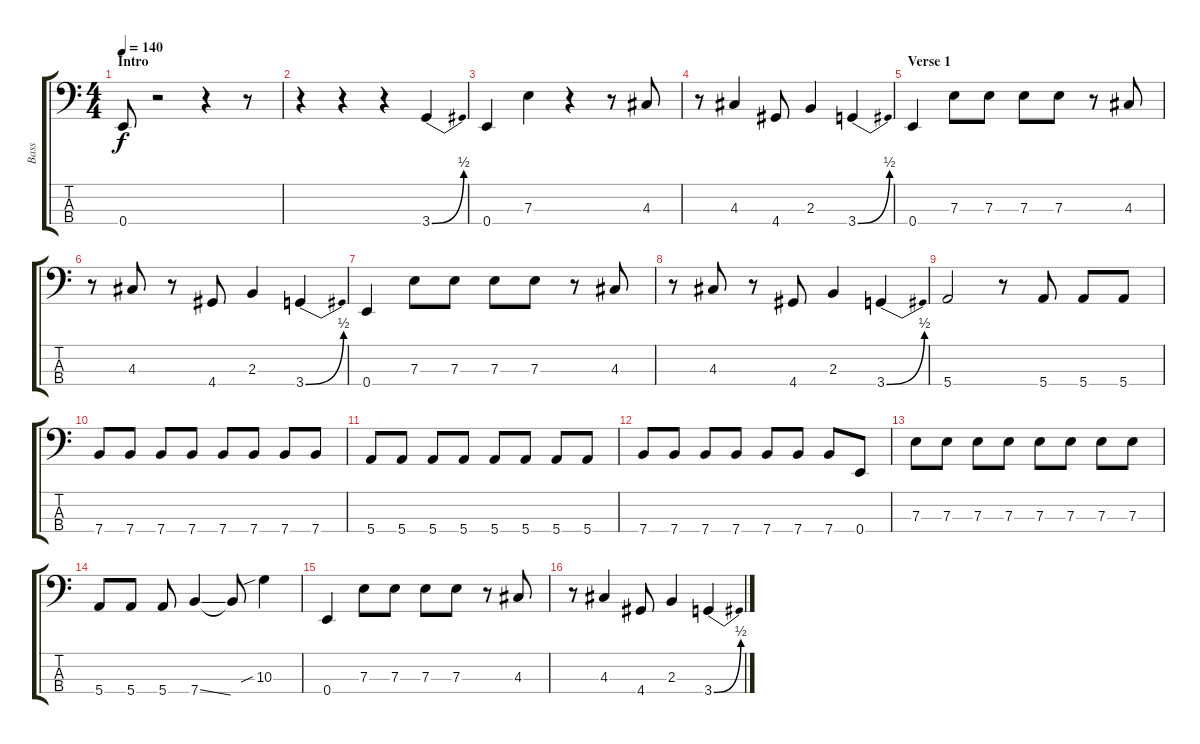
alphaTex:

\track ("Bass" "Bass") {instrument electricbasspick}
\staff {score tabs}
\tuning (G2 D2 A1 E1) {hide}
\ts (4 4)
\section ("" "Intro")
\tempo 140
\clef f4
\ks c
0.4.8{dy f instrument electricbasspick} r.2 r.4 r.8 |
r.4 r.4 r.4 3.4{be (bend 0 0 60 2)}.4 |
0.4.4 7.3.4 r.4 r.8 4.3.8 |
r.8 4.3.4 4.4.8 2.3.4 3.4{be (bend 0 0 60 2)}.4 |
\section ("" "Verse 1")
0.4.4 7.3.8 7.3.8 7.3.8 7.3.8 r.8 4.3.8 |
r.8 4.3.8 r.8 4.4.8 2.3.4 3.4{be (bend 0 0 60 2)}.4 |
0.4.4 7.3.8 7.3.8 7.3.8 7.3.8 r.8 4.3.8 |
r.8 4.3.8 r.8 4.4.8 2.3.4 3.4{be (bend 0 0 60 2)}.4 |
5.4.2 r.8 5.4.8 5.4.8 5.4.8 |
7.4.8 7.4.8 7.4.8 7.4.8 7.4.8 7.4.8 7.4.8 7.4.8 |
5.4.8 5.4.8 5.4.8 5.4.8 5.4.8 5.4.8 5.4.8 5.4.8 |
7.4.8 7.4.8 7.4.8 7.4.8 7.4.8 7.4.8 7.4.8 0.4.8 |
7.3.8 7.3.8 7.3.8 7.3.8 7.3.8 7.3.8 7.3.8 7.3.8 |
5.4.8 5.4.8 5.4.8 7.4{ss}.4 7.4{t}.8 10.3{sib}.4 |
0.4.4 7.3.8 7.3.8 7.3.8 7.3.8 r.8 4.3.8 |
r.8 4.3.4 4.4.8 2.3.4 3.4{be (bend 0 0 60 2)}.4
